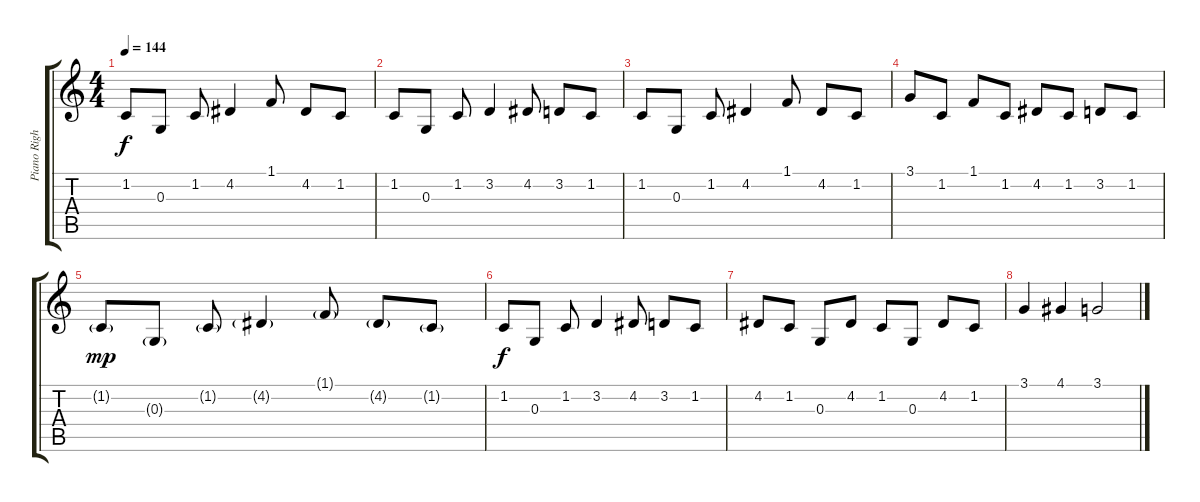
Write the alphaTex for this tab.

\track ("Piano Right Hand" "Piano Righ") {instrument vibraphone}
\staff {score tabs}
\tuning (E4 B3 G3 D3 A2 E2) {hide}
\ts (4 4)
\tempo 144
\clef g2
\ks c
1.2.8{dy f} 0.3.8 1.2.8 4.2.4 1.1.8 4.2.8 1.2.8 |
1.2.8 0.3.8 1.2.8 3.2.4 4.2.8 3.2.8 1.2.8 |
1.2.8 0.3.8 1.2.8 4.2.4 1.1.8 4.2.8 1.2.8 |
3.1.8 1.2.8 1.1.8 1.2.8 4.2.8 1.2.8 3.2.8 1.2.8 |
1.2{g}.8{dy mp} 0.3{g}.8 1.2{g}.8 4.2{g}.4 1.1{g}.8 4.2{g}.8 1.2{g}.8 |
1.2.8{dy f} 0.3.8 1.2.8 3.2.4 4.2.8 3.2.8 1.2.8 |
4.2.8 1.2.8 0.3.8 4.2.8 1.2.8 0.3.8 4.2.8 1.2.8 |
3.1.4 4.1.4 3.1.2
